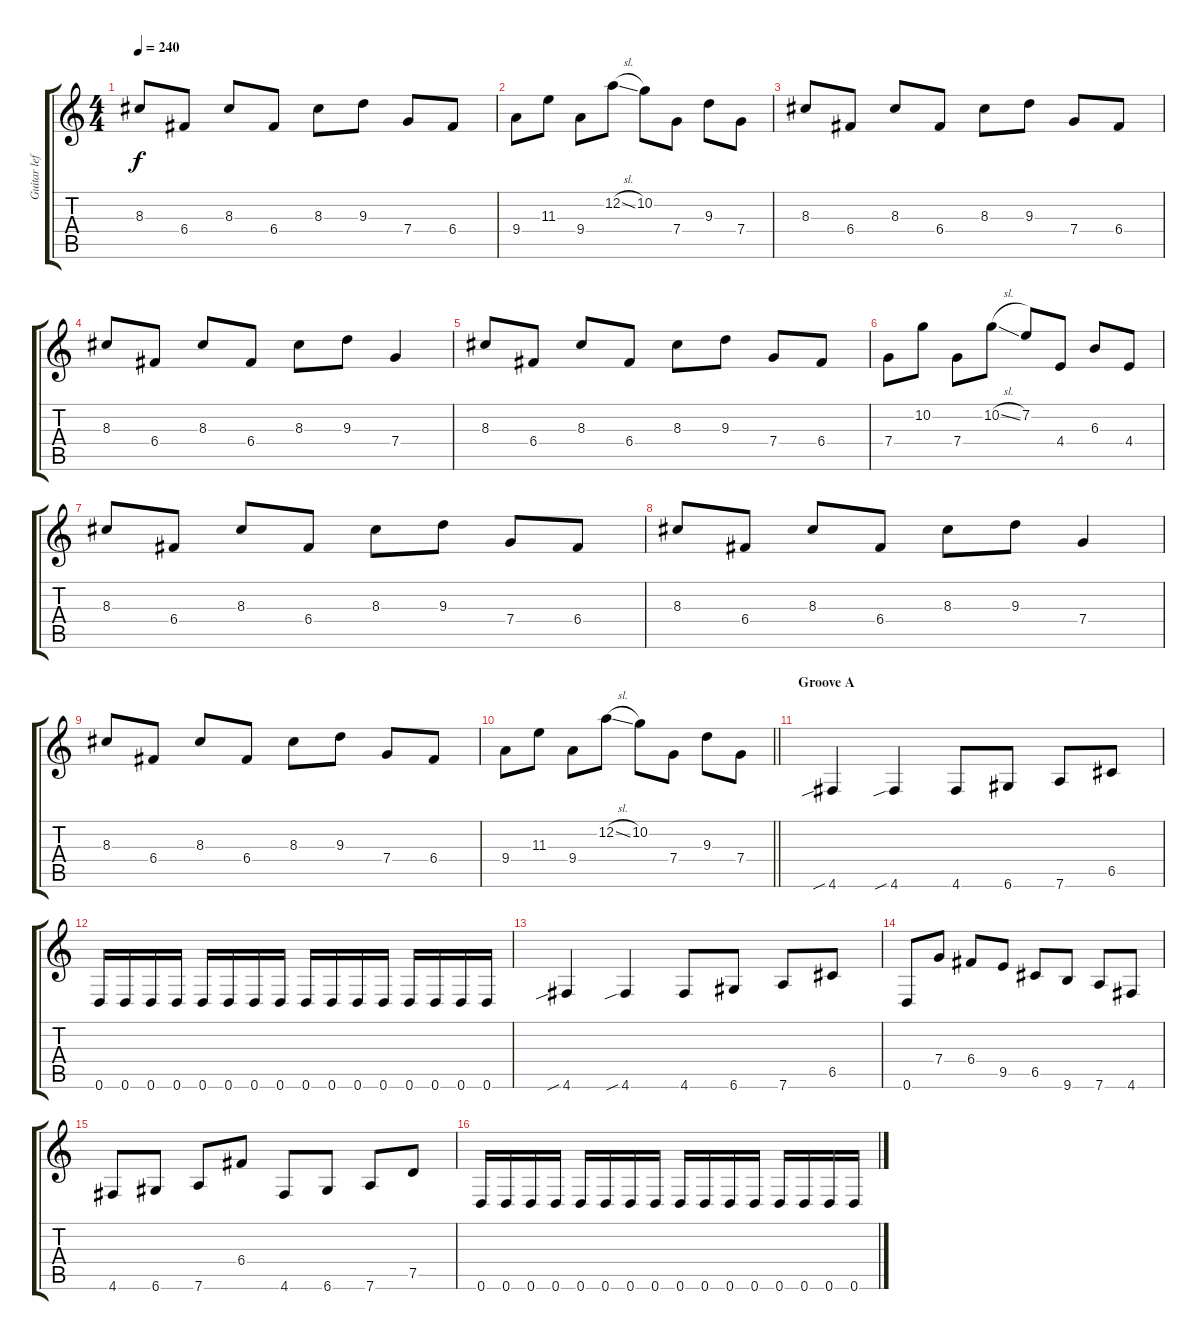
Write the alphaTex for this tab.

\track ("Guitar left" "Guitar lef") {instrument distortionguitar}
\staff {score tabs}
\tuning (D4 A3 F3 C3 G2 D2) {hide}
\ts (4 4)
\tempo 240
\clef g2
\ks c
8.3.8{dy f} 6.4.8 8.3.8 6.4.8 8.3.8 9.3.8 7.4.8 6.4.8 |
9.4.8 11.3.8 9.4.8 12.2{sl}.8 10.2.8 7.4.8 9.3.8 7.4.8 |
8.3.8 6.4.8 8.3.8 6.4.8 8.3.8 9.3.8 7.4.8 6.4.8 |
8.3.8 6.4.8 8.3.8 6.4.8 8.3.8 9.3.8 7.4.4 |
8.3.8 6.4.8 8.3.8 6.4.8 8.3.8 9.3.8 7.4.8 6.4.8 |
7.4.8 10.2.8 7.4.8 10.2{sl}.8 7.2.8 4.4.8 6.3.8 4.4.8 |
8.3.8 6.4.8 8.3.8 6.4.8 8.3.8 9.3.8 7.4.8 6.4.8 |
8.3.8 6.4.8 8.3.8 6.4.8 8.3.8 9.3.8 7.4.4 |
8.3.8 6.4.8 8.3.8 6.4.8 8.3.8 9.3.8 7.4.8 6.4.8 |
\barLineRight lightlight
9.4.8 11.3.8 9.4.8 12.2{sl}.8 10.2.8 7.4.8 9.3.8 7.4.8 |
\section ("" "Groove A")
4.6{sib}.4 4.6{sib}.4 4.6.8 6.6.8 7.6.8 6.5.8 |
0.6.16 0.6.16 0.6.16 0.6.16 0.6.16 0.6.16 0.6.16 0.6.16 0.6.16 0.6.16 0.6.16 0.6.16 0.6.16 0.6.16 0.6.16 0.6.16 |
4.6{sib}.4 4.6{sib}.4 4.6.8 6.6.8 7.6.8 6.5.8 |
0.6.8 7.4.8 6.4.8 9.5.8 6.5.8 9.6.8 7.6.8 4.6.8 |
4.6.8 6.6.8 7.6.8 6.4.8 4.6.8 6.6.8 7.6.8 7.5.8 |
0.6.16 0.6.16 0.6.16 0.6.16 0.6.16 0.6.16 0.6.16 0.6.16 0.6.16 0.6.16 0.6.16 0.6.16 0.6.16 0.6.16 0.6.16 0.6.16
